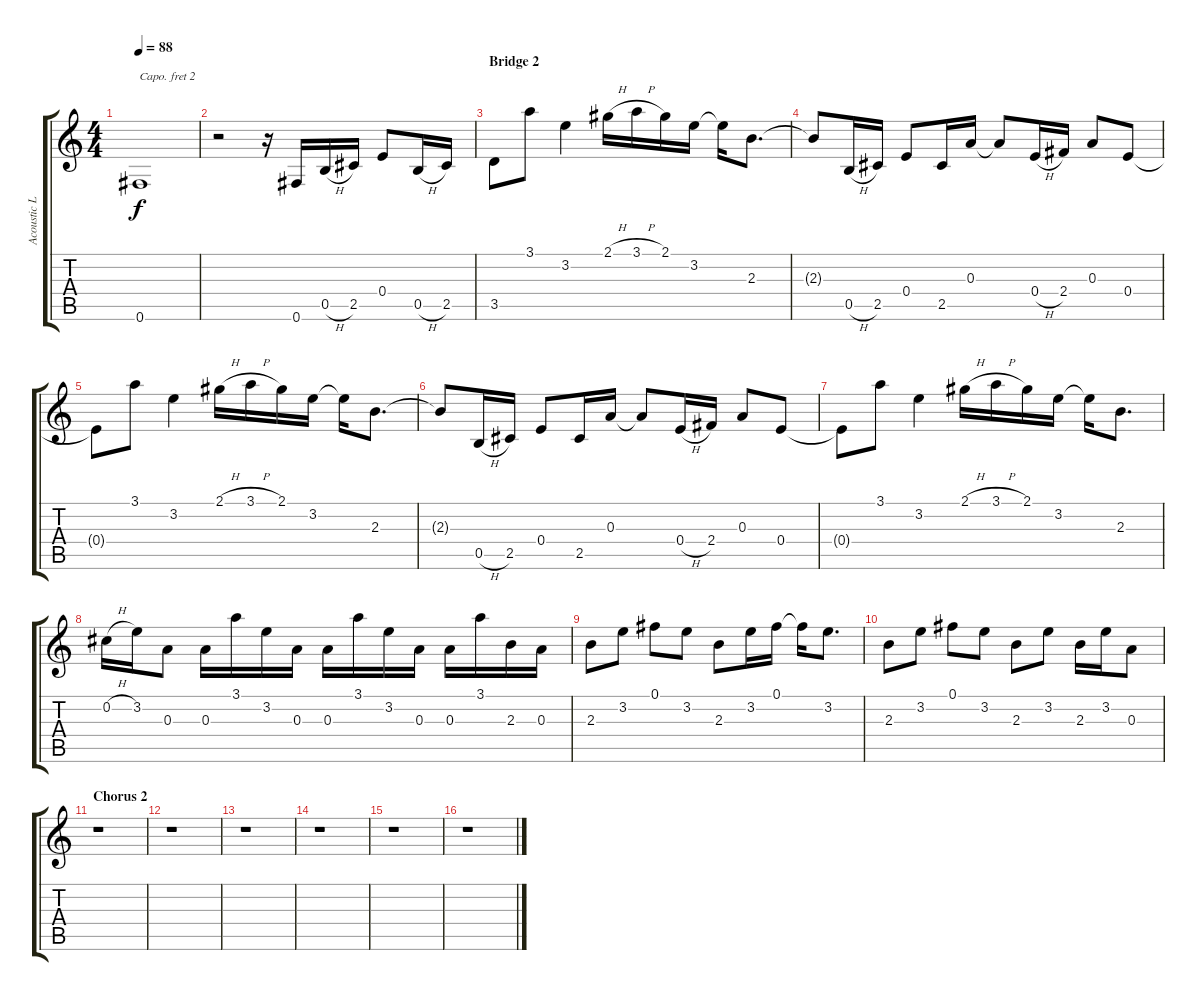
\track ("Acoustic Lead Guitar" "Acoustic L") {instrument acousticguitarsteel}
\staff {score tabs}
\capo 2
\tuning (E4 B3 G3 D3 A2 E2) {hide}
\ts (4 4)
\tempo 88
\clef g2
\ks c
0.6.1{dy f} |
r.2 r.16 0.6.16 0.5{h}.16 2.5.16 0.4.8 0.5{h}.16 2.5.16 |
\section ("" "Bridge 2")
3.5.8 3.1.8 3.2.4 2.1{h}.16 3.1{h}.16 2.1.16 3.2.16 3.2{t}.16 2.3.8{d} |
2.3{t}.8 0.5{h}.16 2.5.16 0.4.8 2.5.16 0.3.16 0.3{t}.8 0.4{h}.16 2.4.16 0.3.8 0.4.8 |
0.4{t}.8 3.1.8 3.2.4 2.1{h}.16 3.1{h}.16 2.1.16 3.2.16 3.2{t}.16 2.3.8{d} |
2.3{t}.8 0.5{h}.16 2.5.16 0.4.8 2.5.16 0.3.16 0.3{t}.8 0.4{h}.16 2.4.16 0.3.8 0.4.8 |
0.4{t}.8 3.1.8 3.2.4 2.1{h}.16 3.1{h}.16 2.1.16 3.2.16 3.2{t}.16 2.3.8{d} |
0.2{h}.16 3.2.16 0.3.8 0.3.16 3.1.16 3.2.16 0.3.16 0.3.16 3.1.16 3.2.16 0.3.16 0.3.16 3.1.16 2.3.16 0.3.16 |
2.3.8 3.2.8 0.1.8 3.2.8 2.3.8 3.2.16 0.1.16 0.1{t}.16 3.2.8{d} |
2.3.8 3.2.8 0.1.8 3.2.8 2.3.8 3.2.8 2.3.16 3.2.16 0.3.8 |
\section ("" "Chorus 2")
r.1 |
r.1 |
r.1 |
r.1 |
r.1 |
r.1
